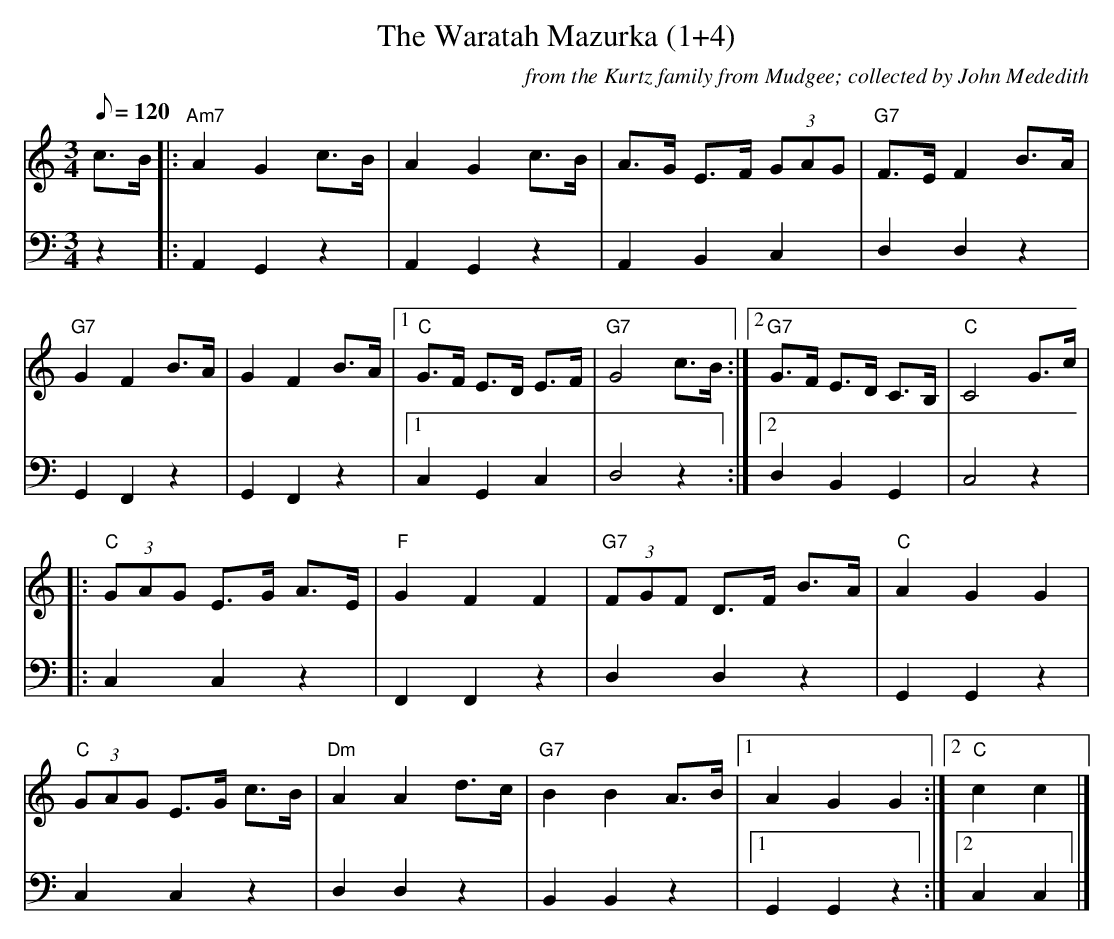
X:1
T:Waratah Mazurka (1+4), The
M:3/4
L:1/8
Q:120
C:from the Kurtz family from Mudgee; collected by John Mededith
K:Cmaj
V:1
c>B|:"Am7"A2G2c>B|A2G2c>B|A>G E>F (3GAG|"G7"F>EF2B>A|
"G7"G2F2B>A|G2F2B>A|1"C"G>F E>D E>F|"G7"G4c>B:|2"G7"G>F E>D C>B, |"C"C4G>c|
|:"C"(3GAG E>G A>E|"F"G2F2F2|"G7"(3FGF D>F B>A|"C"A2G2G2|
"C"(3GAG E>G c>B|"Dm"A2A2d>c|"G7"B2B2A>B|1A2G2G2:|2"C"c2c2|]
V:4 clef=bass
z2|:A,,2G,,2z2|A,,2G,,2z2|A,,2B,,2C,2|D,2D,2z2|
G,,2F,,2z2|G,,2F,,2z2|1C,2G,,2C,2|D,4z2:|2D,2B,,2G,,2|C,4z2|
|:C,2C,2z2|F,,2F,,2z2|D,2D,2z2|G,,2G,,2z2|
C,2C,2z2|D,2D,2z2|B,,2B,,2z2|1G,,2G,,2z2:|2C,2C,2|]
